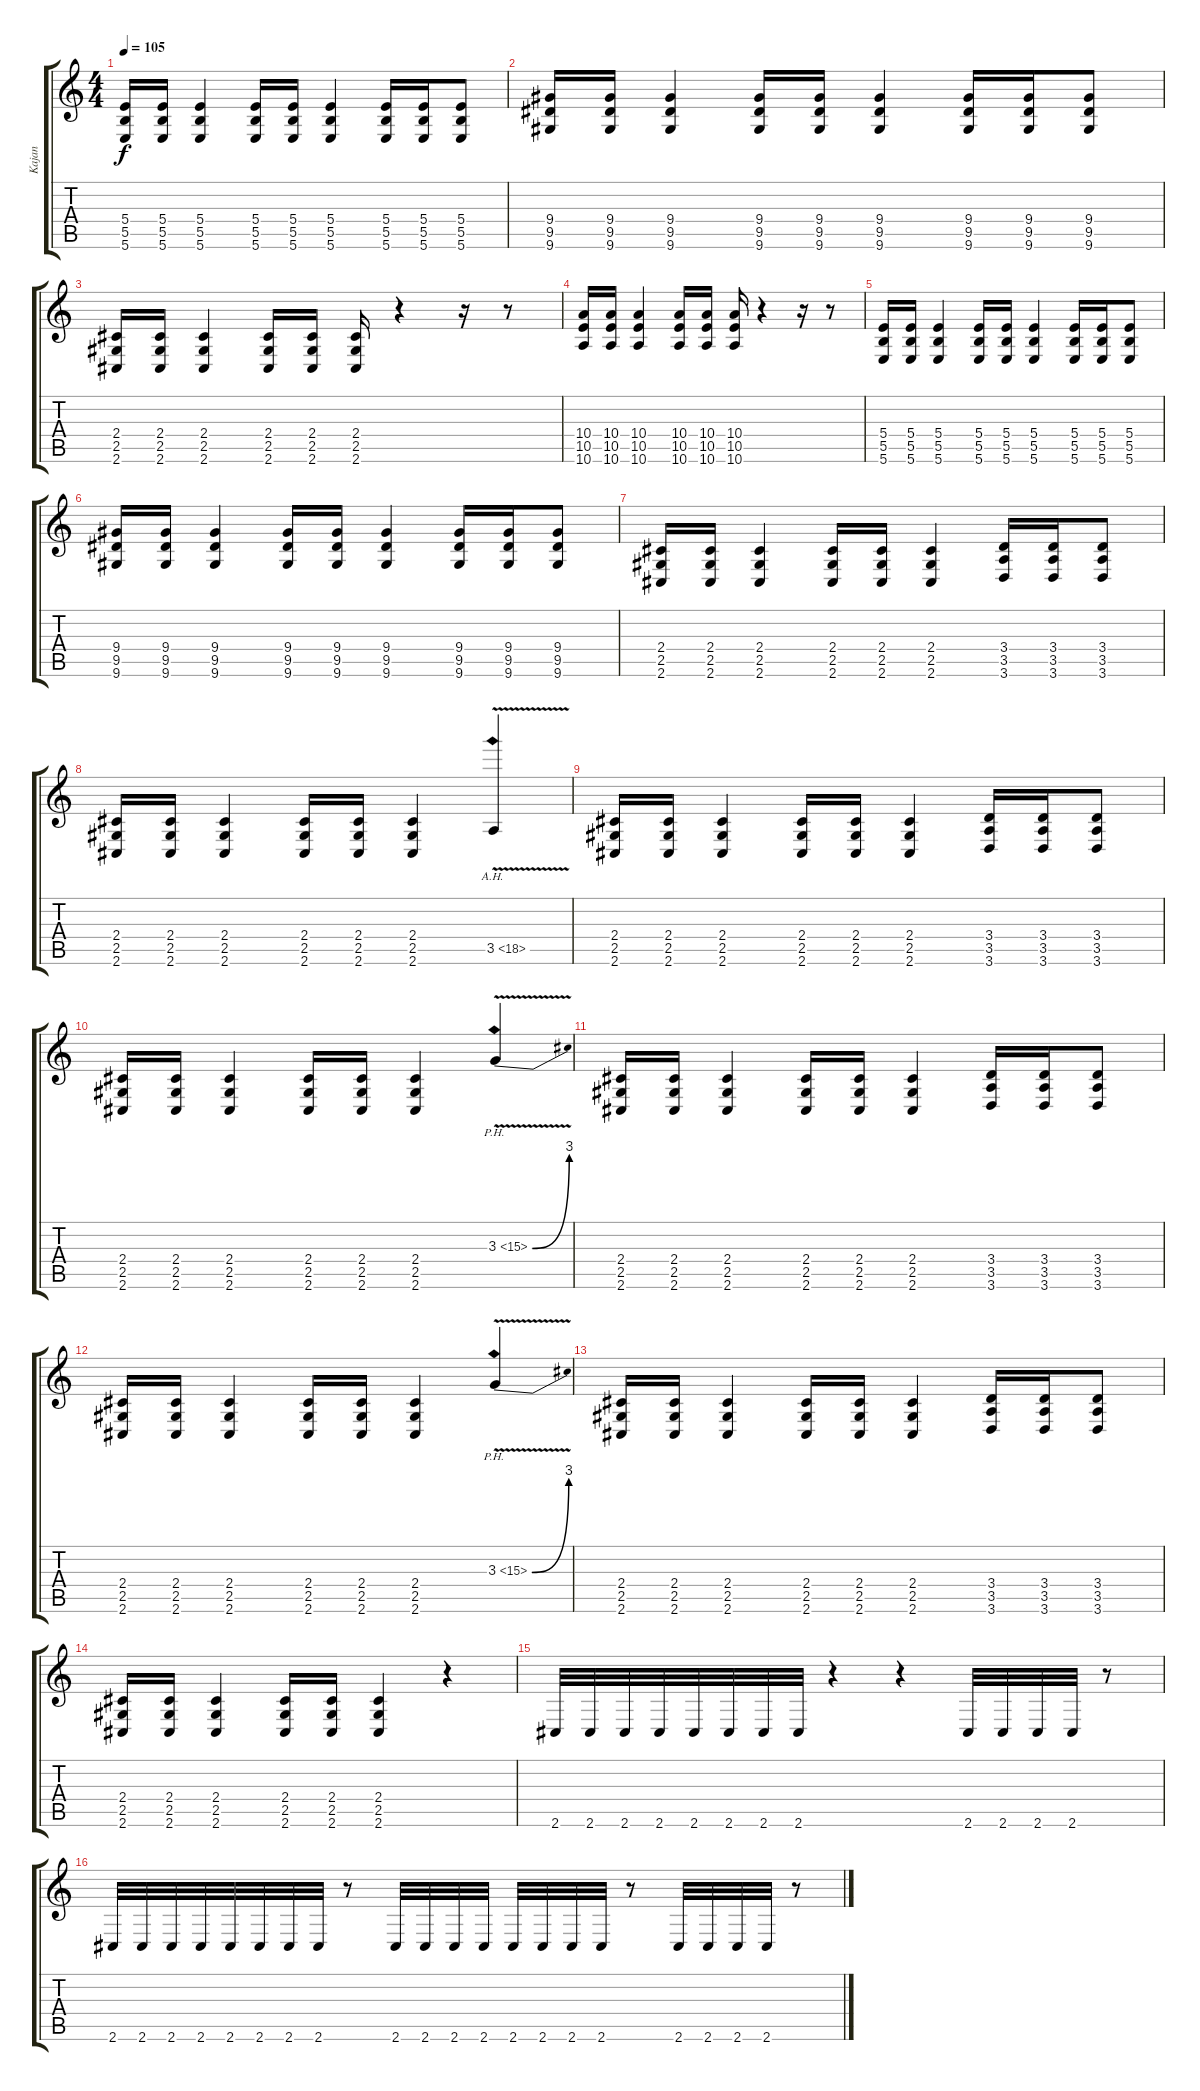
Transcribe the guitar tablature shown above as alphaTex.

\track ("Kajan" "Kajan") {instrument distortionguitar}
\staff {score tabs}
\tuning (Db4 Ab3 E3 B2 Gb2 B1) {hide}
\ts (4 4)
\tempo 105
\clef g2
\ks c
(5.4 5.5 5.6).16{dy f} (5.4 5.5 5.6).16 (5.4 5.5 5.6).4 (5.4 5.5 5.6).16 (5.4 5.5 5.6).16 (5.4 5.5 5.6).4 (5.4 5.5 5.6).16 (5.4 5.5 5.6).16 (5.4 5.5 5.6).8 |
(9.4 9.5 9.6).16 (9.4 9.5 9.6).16 (9.4 9.5 9.6).4 (9.4 9.5 9.6).16 (9.4 9.5 9.6).16 (9.4 9.5 9.6).4 (9.4 9.5 9.6).16 (9.4 9.5 9.6).16 (9.4 9.5 9.6).8 |
(2.4 2.5 2.6).16 (2.4 2.5 2.6).16 (2.4 2.5 2.6).4 (2.4 2.5 2.6).16 (2.4 2.5 2.6).16 (2.4 2.5 2.6).16 r.4 r.16 r.8 |
(10.4 10.5 10.6).16 (10.4 10.5 10.6).16 (10.4 10.5 10.6).4 (10.4 10.5 10.6).16 (10.4 10.5 10.6).16 (10.4 10.5 10.6).16 r.4 r.16 r.8 |
(5.4 5.5 5.6).16 (5.4 5.5 5.6).16 (5.4 5.5 5.6).4 (5.4 5.5 5.6).16 (5.4 5.5 5.6).16 (5.4 5.5 5.6).4 (5.4 5.5 5.6).16 (5.4 5.5 5.6).16 (5.4 5.5 5.6).8 |
(9.4 9.5 9.6).16 (9.4 9.5 9.6).16 (9.4 9.5 9.6).4 (9.4 9.5 9.6).16 (9.4 9.5 9.6).16 (9.4 9.5 9.6).4 (9.4 9.5 9.6).16 (9.4 9.5 9.6).16 (9.4 9.5 9.6).8 |
(2.4 2.5 2.6).16 (2.4 2.5 2.6).16 (2.4 2.5 2.6).4 (2.4 2.5 2.6).16 (2.4 2.5 2.6).16 (2.4 2.5 2.6).4 (3.4 3.5 3.6).16 (3.4 3.5 3.6).16 (3.4 3.5 3.6).8 |
(2.4 2.5 2.6).16 (2.4 2.5 2.6).16 (2.4 2.5 2.6).4 (2.4 2.5 2.6).16 (2.4 2.5 2.6).16 (2.4 2.5 2.6).4 3.5{ah 15 v}.4 |
(2.4 2.5 2.6).16 (2.4 2.5 2.6).16 (2.4 2.5 2.6).4 (2.4 2.5 2.6).16 (2.4 2.5 2.6).16 (2.4 2.5 2.6).4 (3.4 3.5 3.6).16 (3.4 3.5 3.6).16 (3.4 3.5 3.6).8 |
(2.4 2.5 2.6).16 (2.4 2.5 2.6).16 (2.4 2.5 2.6).4 (2.4 2.5 2.6).16 (2.4 2.5 2.6).16 (2.4 2.5 2.6).4 3.3{be (bend 0 0 60 12) ph 12 v}.4 |
(2.4 2.5 2.6).16 (2.4 2.5 2.6).16 (2.4 2.5 2.6).4 (2.4 2.5 2.6).16 (2.4 2.5 2.6).16 (2.4 2.5 2.6).4 (3.4 3.5 3.6).16 (3.4 3.5 3.6).16 (3.4 3.5 3.6).8 |
(2.4 2.5 2.6).16 (2.4 2.5 2.6).16 (2.4 2.5 2.6).4 (2.4 2.5 2.6).16 (2.4 2.5 2.6).16 (2.4 2.5 2.6).4 3.3{be (bend 0 0 60 12) ph 12 v}.4 |
(2.4 2.5 2.6).16 (2.4 2.5 2.6).16 (2.4 2.5 2.6).4 (2.4 2.5 2.6).16 (2.4 2.5 2.6).16 (2.4 2.5 2.6).4 (3.4 3.5 3.6).16 (3.4 3.5 3.6).16 (3.4 3.5 3.6).8 |
(2.4 2.5 2.6).16 (2.4 2.5 2.6).16 (2.4 2.5 2.6).4 (2.4 2.5 2.6).16 (2.4 2.5 2.6).16 (2.4 2.5 2.6).4 r.4 |
2.6.32 2.6.32 2.6.32 2.6.32 2.6.32 2.6.32 2.6.32 2.6.32 r.4 r.4 2.6.32 2.6.32 2.6.32 2.6.32 r.8 |
2.6.32 2.6.32 2.6.32 2.6.32 2.6.32 2.6.32 2.6.32 2.6.32 r.8 2.6.32 2.6.32 2.6.32 2.6.32 2.6.32 2.6.32 2.6.32 2.6.32 r.8 2.6.32 2.6.32 2.6.32 2.6.32 r.8
